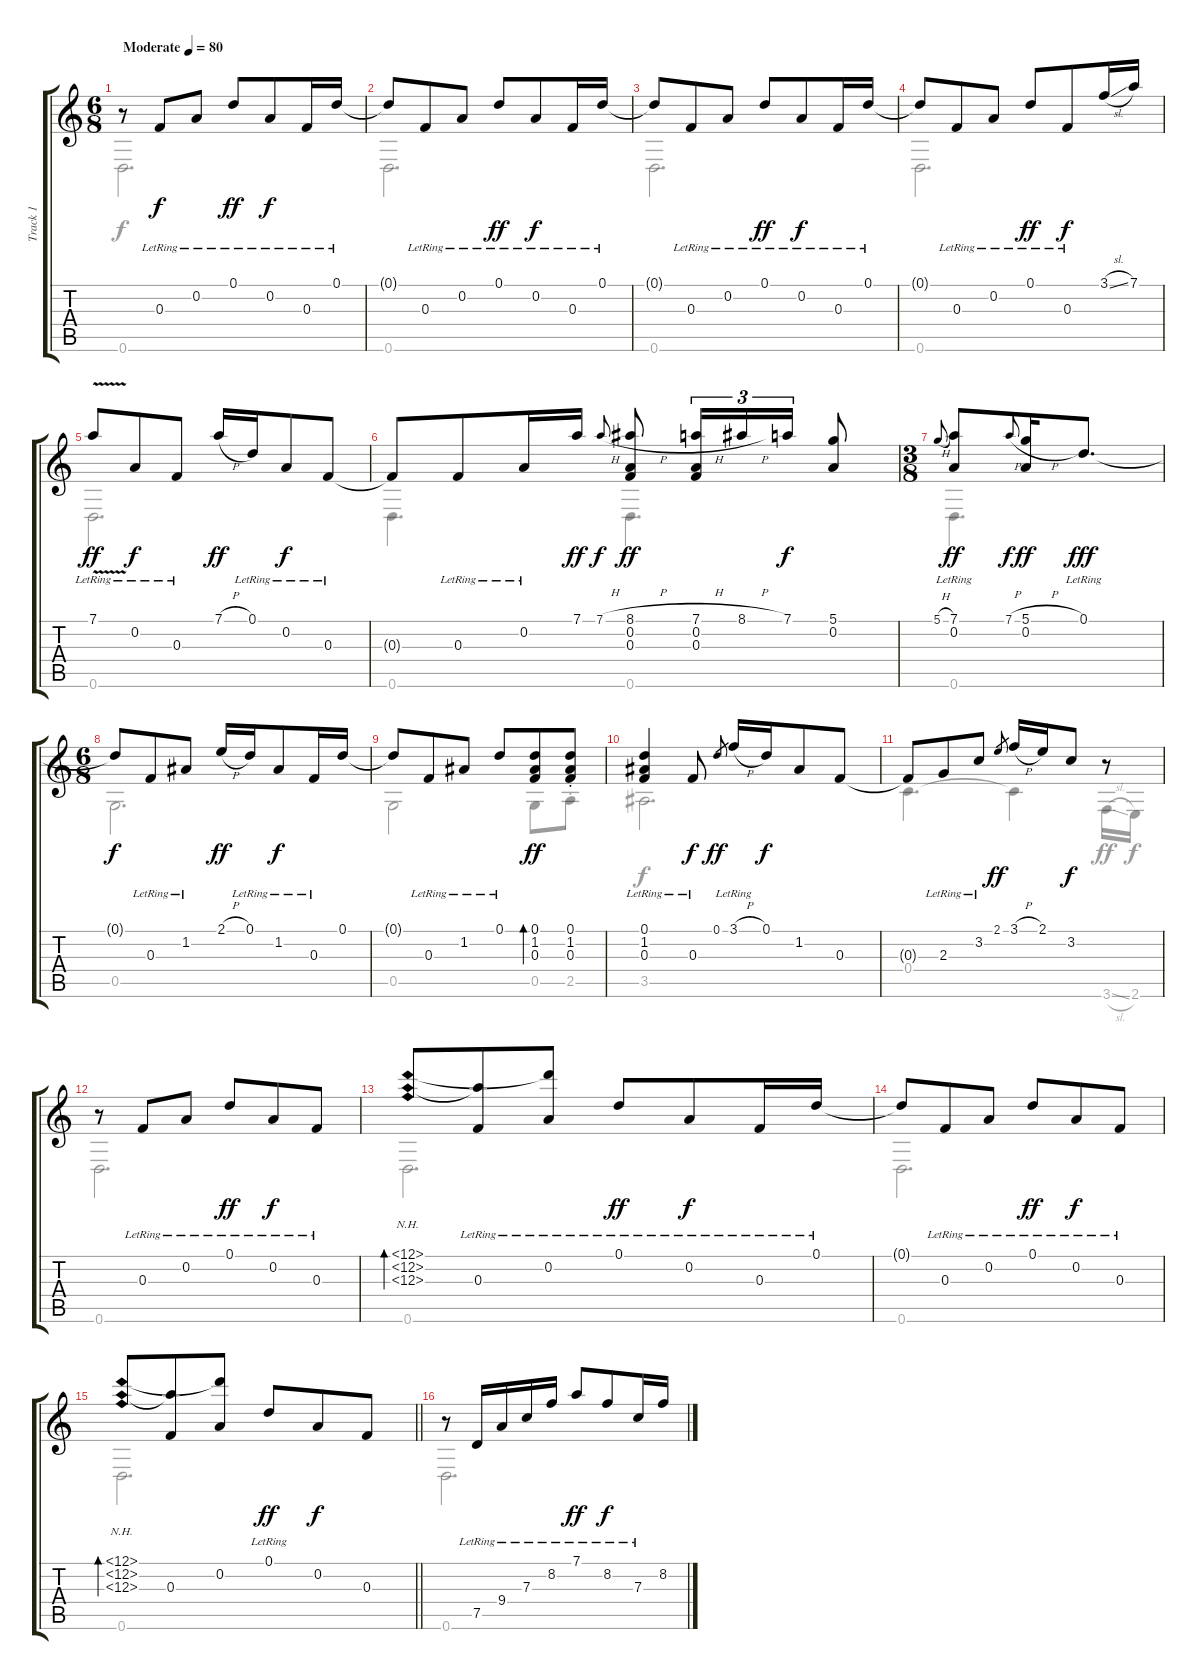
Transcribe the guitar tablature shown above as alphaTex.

\track ("Track 1" "Track 1") {instrument acousticguitarsteel}
\staff {score tabs}
\tuning (D4 A3 F3 C3 G2 D2) {hide}
\voice
\ts (6 8)
\tempo (80 "Moderate")
\clef g2
\ks c
r.8{dy f instrument acousticguitarsteel} 0.3{lr}.8 0.2{lr}.8 0.1{lr}.8{dy ff} 0.2{lr}.8{dy f} 0.3{lr}.16 0.1{lr}.16 |
0.1{t}.8 0.3{lr}.8 0.2{lr}.8 0.1{lr}.8{dy ff} 0.2{lr}.8{dy f} 0.3{lr}.16 0.1{lr}.16 |
0.1{t}.8 0.3{lr}.8 0.2{lr}.8 0.1{lr}.8{dy ff} 0.2{lr}.8{dy f} 0.3{lr}.16 0.1{lr}.16 |
0.1{t}.8 0.3{lr}.8 0.2{lr}.8 0.1{lr}.8{dy ff} 0.3{lr}.8{dy f} 3.1{sl}.16 7.1.16 |
7.1{v lr}.8{dy ff} 0.2{lr}.8{dy f} 0.3{lr}.8 7.1{h}.16{dy ff} 0.1{lr}.16 0.2{lr}.8{dy f} 0.3{lr}.8 |
0.3{t}.8 0.3{lr}.8 0.2{lr}.16 7.1.16{dy ff} 7.1{h}.8{gr onbeat dy f} (8.1{h} 0.2 0.3).8{dy ff} (7.1{h} 0.2 0.3).16{tu (3 2)} 8.1{h}.16{tu (3 2)} 7.1.16{tu (3 2) dy f} (5.1 0.2).8 |
\ts (3 8)
5.1{h}.8{gr onbeat} (7.1 0.2{lr}).8{dy ff} 7.1{h}.8{gr onbeat dy f} (5.1{h} 0.2).16{dy ff} 0.1{lr}.8{d dy fff} |
\ts (6 8)
0.1{t}.8{dy f} 0.3{lr}.8 1.2{lr}.8 2.1{h}.16{dy ff} 0.1{lr}.16 1.2{lr}.8{dy f} 0.3{lr}.16 0.1.16 |
0.1{t}.8 0.3{lr}.8 1.2{lr}.8 0.1{lr}.8 (0.1 1.2 0.3).8{bd 120 dy ff} (0.1{st} 1.2{st} 0.3{st}).8 |
(0.1{lr} 1.2{lr} 0.3{lr}).4 0.3{lr}.8{dy f} 0.1.8{gr dy ff} 3.1{h lr}.16 0.1.16{dy f} 1.2.8 0.3.8 |
0.3{t}.8 2.3{lr}.8 3.2{lr}.8 2.1.8{gr dy ff} 3.1{h}.16 2.1.16 3.2.8{dy f} r.8 |
r.8 0.3{lr}.8 0.2{lr}.8 0.1{lr}.8{dy ff} 0.2{lr}.8{dy f} 0.3{lr}.8 |
(12.1{nh} 12.2{nh} 12.3{nh}).8{bd 120} (12.2{t} 0.3{lr}).8 (12.1{t} 0.2{lr}).8 0.1{lr}.8{dy ff} 0.2{lr}.8{dy f} 0.3{lr}.16 0.1{lr}.16 |
0.1{t}.8 0.3{lr}.8 0.2{lr}.8 0.1{lr}.8{dy ff} 0.2{lr}.8{dy f} 0.3{lr}.8 |
\barLineRight lightlight
(12.1{nh} 12.2{nh} 12.3{nh}).8{bd 60} (12.2{t} 0.3).8 (12.1{t} 0.2).8 0.1{lr}.8{dy ff} 0.2.8{dy f} 0.3.8 |
r.8 7.5{lr}.16 9.4{lr}.16 7.3{lr}.16 8.2{lr}.16 7.1{lr}.8{dy ff} 8.2{lr}.8{dy f} 7.3{lr}.16 8.2.16
\voice
\clef g2
\ottava regular
\simile none
\ks c
0.6.2{d dy f} |
0.6.2{d} |
0.6.2{d} |
0.6.2{d} |
0.6.2{d} |
0.6.4{d} 0.6.4{d} |
0.6.4{d} |
0.5.2{d} |
0.5.2 0.5.8{dy ff} 2.5{st}.8 |
3.5.2{d dy f} |
0.4.4{d} 0.4{t}.4 3.6{sl}.16{dy ff} 2.6.16{dy f} |
0.6.2{d} |
0.6.2{d} |
0.6.2{d} |
\barLineRight lightlight
0.6.2{d} |
0.6.2{d}
